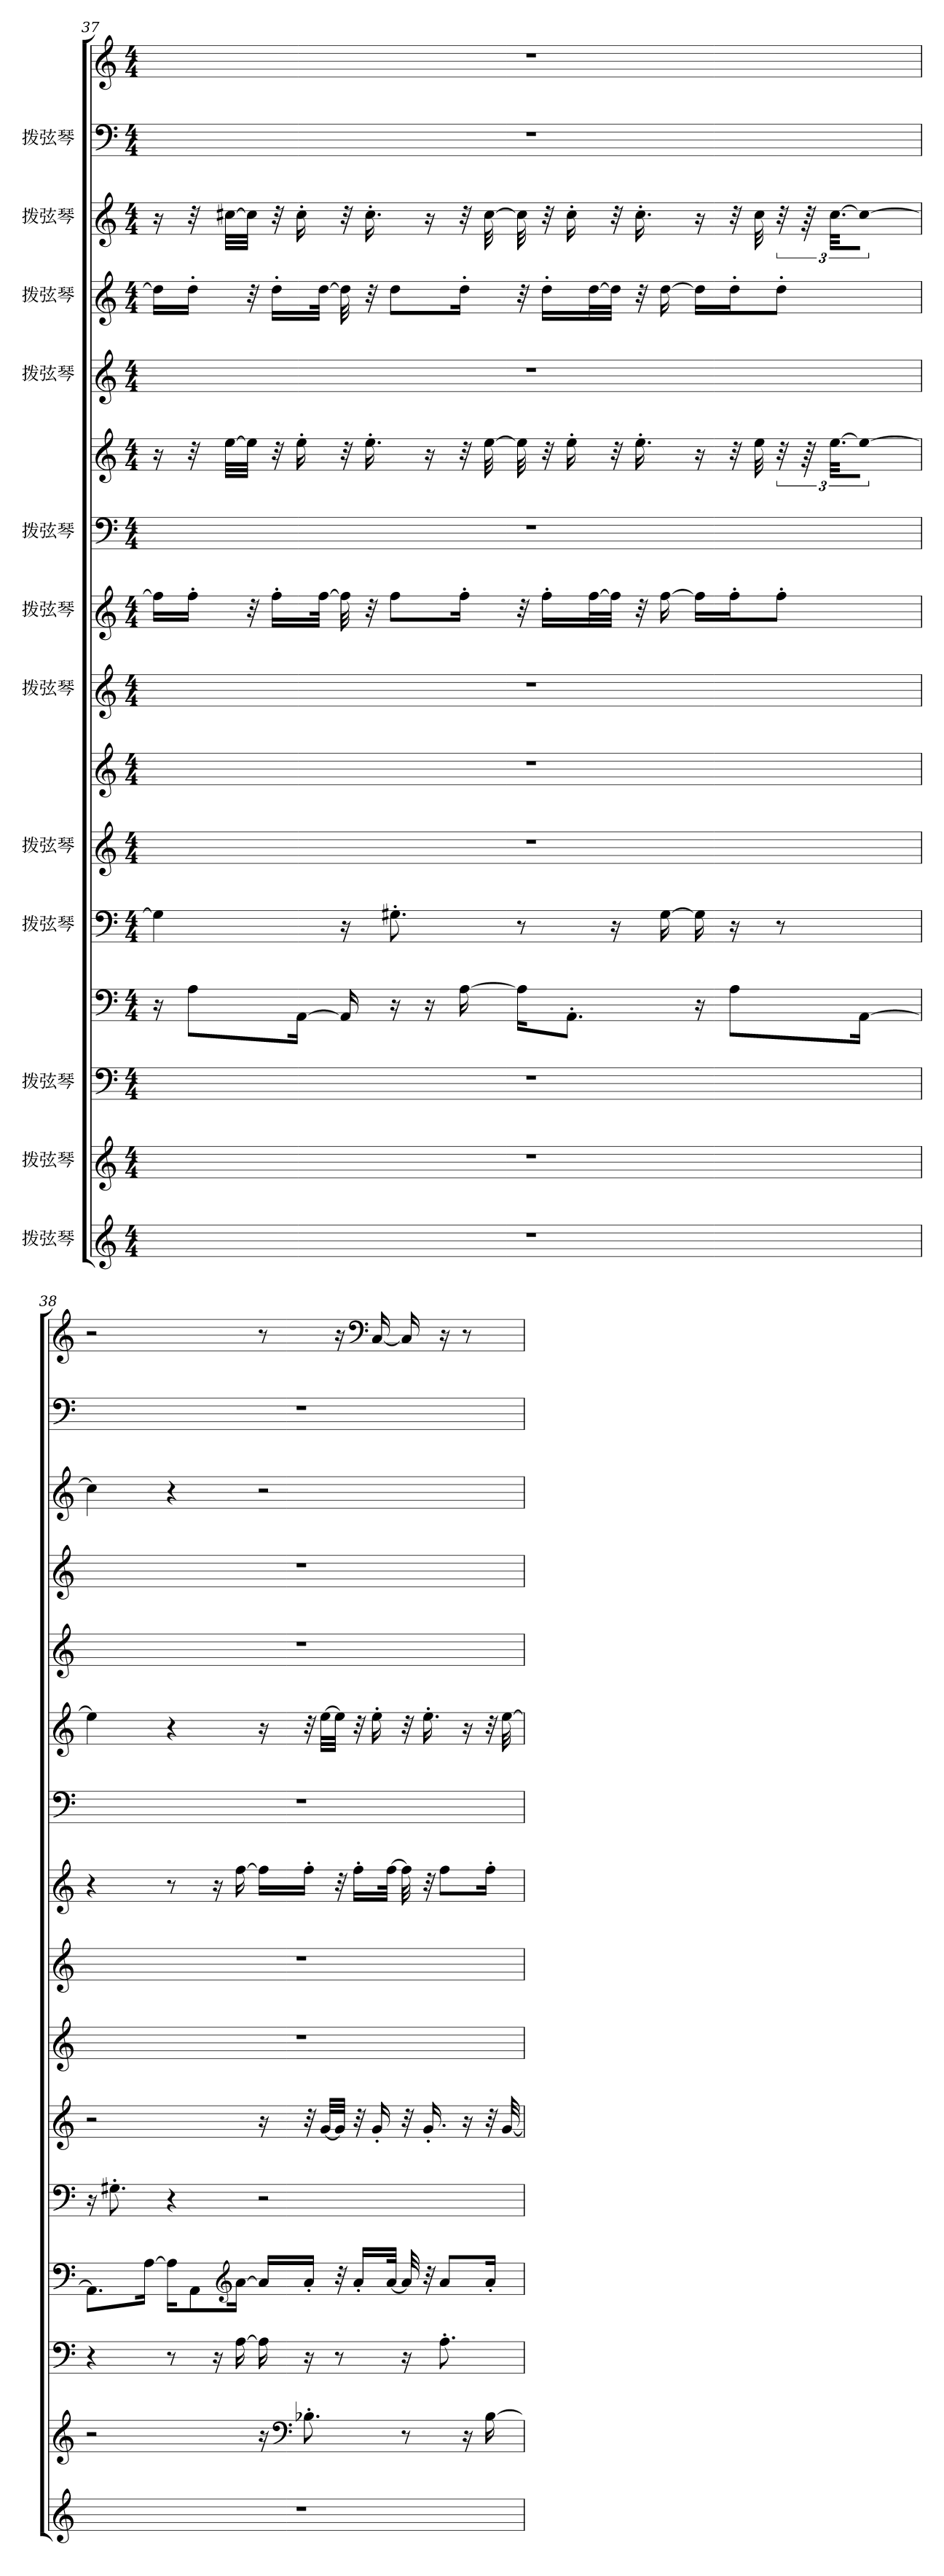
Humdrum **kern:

**kern	**kern	**kern	**kern	**kern	**kern	**kern	**kern	**kern	**kern	**kern	**kern	**kern	**kern	**kern	**kern
*part12	*part11	*part10	*part10	*part9	*part8	*part8	*part7	*part6	*part5	*part5	*part4	*part3	*part2	*part1	*part1
*staff16	*staff15	*staff14	*staff13	*staff12	*staff11	*staff10	*staff9	*staff8	*staff7	*staff6	*staff5	*staff4	*staff3	*staff2	*staff1
*I"拨弦琴	*I"拨弦琴	*I"拨弦琴	*	*I"拨弦琴	*I"拨弦琴	*	*I"拨弦琴	*I"拨弦琴	*I"拨弦琴	*	*I"拨弦琴	*I"拨弦琴	*I"拨弦琴	*I"拨弦琴	*
!!LO:PB:g=z
*clefG2	*clefG2	*clefF4	*clefF4	*clefF4	*clefG2	*clefG2	*clefG2	*clefG2	*clefF4	*clefG2	*clefG2	*clefG2	*clefG2	*clefF4	*clefG2
*k[]	*k[]	*k[]	*k[]	*k[]	*k[]	*k[]	*k[]	*k[]	*k[]	*k[]	*k[]	*k[]	*k[]	*k[]	*k[]
*M4/4	*M4/4	*M4/4	*M4/4	*M4/4	*M4/4	*M4/4	*M4/4	*M4/4	*M4/4	*M4/4	*M4/4	*M4/4	*M4/4	*M4/4	*M4/4
=37	=37	=37	=37	=37	=37	=37	=37	=37	=37	=37	=37	=37	=37	=37	=37
1r	1r	1r	16r	4G#\]	1r	1r	1r	16ff\LL]	1r	16r	1r	16dd\LL]	16r	1r	1r
.	.	.	8A\L	.	.	.	.	16ff'\JJ	.	32r	.	16dd'\JJ	32r	.	.
.	.	.	.	.	.	.	.	.	.	[32ee\LLL	.	.	[32cc#X\LLL	.	.
.	.	.	.	.	.	.	.	32r	.	32ee\JJJ]	.	32r	32cc#\JJJ]	.	.
.	.	.	.	.	.	.	.	16ff'\LL	.	32r	.	16dd'\LL	32r	.	.
.	.	.	[16AA\Jk	.	.	.	.	.	.	16ee'\	.	.	16cc#'\	.	.
.	.	.	.	.	.	.	.	[32ff\JJk	.	.	.	[32dd\JJk	.	.	.
.	.	.	16AA/]	16r	.	.	.	32ff\]	.	32r	.	32dd\]	32r	.	.
.	.	.	.	.	.	.	.	32r	.	16.ee'\	.	32r	16.cc#'\	.	.
.	.	.	16r	8.G#X'\	.	.	.	8ff\L	.	.	.	8dd\L	.	.	.
.	.	.	16r	.	.	.	.	.	.	16r	.	.	16r	.	.
.	.	.	[16A\	.	.	.	.	16ff'\Jk	.	32r	.	16dd'\Jk	32r	.	.
.	.	.	.	.	.	.	.	.	.	[32ee\	.	.	[32cc#\	.	.
.	.	.	16A\KL]	8r	.	.	.	32r	.	32ee\]	.	32r	32cc#\]	.	.
.	.	.	.	.	.	.	.	16ff'\LL	.	32r	.	16dd'\LL	32r	.	.
.	.	.	8.AA'\J	.	.	.	.	.	.	16ee'\	.	.	16cc#'\	.	.
.	.	.	.	.	.	.	.	[32ff\L	.	.	.	[32dd\L	.	.	.
.	.	.	.	16r	.	.	.	32ff\JJJ]	.	32r	.	32dd\JJJ]	32r	.	.
.	.	.	.	.	.	.	.	32r	.	16.ee'\	.	32r	16.cc#'\	.	.
.	.	.	.	[16G#\	.	.	.	[16ff\	.	.	.	[16dd\	.	.	.
.	.	.	16r	16G#\]	.	.	.	16ff\LL]	.	16r	.	16dd\LL]	16r	.	.
.	.	.	8A\L	16r	.	.	.	16ff'\J	.	32r	.	16dd'\J	32r	.	.
.	.	.	.	.	.	.	.	.	.	32ee\	.	.	32cc#\	.	.
.	.	.	.	8r	.	.	.	8ff'\J	.	48r	.	8dd'\J	48r	.	.
.	.	.	.	.	.	.	.	.	.	96r	.	.	96r	.	.
.	.	.	.	.	.	.	.	.	.	[48.ee\KLL	.	.	[48.cc#\KLL	.	.
.	.	.	[16AA\Jk	.	.	.	.	.	.	16ee\JJ_	.	.	16cc#\JJ_	.	.
!!LO:PB:g=z
=38	=38	=38	=38	=38	=38	=38	=38	=38	=38	=38	=38	=38	=38	=38	=38
1r	2r	4r	8.AA\L]	16r	2r	1r	1r	4r	1r	4ee\]	1r	1r	4cc#\]	1r	2r
.	.	.	.	8.G#X'\	.	.	.	.	.	.	.	.	.	.	.
.	.	.	[16A\Jk	.	.	.	.	.	.	.	.	.	.	.	.
.	.	8r	16A\KL]	4r	.	.	.	8r	.	4r	.	.	4r	.	.
.	.	.	8AA\	.	.	.	.	.	.	.	.	.	.	.	.
.	.	16r	.	.	.	.	.	16r	.	.	.	.	.	.	.
*	*	*	*clefG2	*	*	*	*	*	*	*	*	*	*	*	*
.	.	[16A\	[16a\Jk	.	.	.	.	[16ff\	.	.	.	.	.	.	.
.	16r	16A\]	16a/LL]	2r	16r	.	.	16ff\LL]	.	16r	.	.	2r	.	8r
*	*clefF4	*	*	*	*	*	*	*	*	*	*	*	*	*	*
.	8.B-X'\	16r	16a'/JJ	.	32r	.	.	16ff'\JJ	.	32r	.	.	.	.	.
.	.	.	.	.	[32g/LLL	.	.	.	.	[32ee\LLL	.	.	.	.	.
.	.	8r	32r	.	32g/JJJ]	.	.	32r	.	32ee\JJJ]	.	.	.	.	16r
.	.	.	16a'/LL	.	32r	.	.	16ff'\LL	.	32r	.	.	.	.	.
*	*	*	*	*	*	*	*	*	*	*	*	*	*	*	*clefF4
.	.	.	.	.	16g'/	.	.	.	.	16ee'\	.	.	.	.	[16C/
.	.	.	[32a/JJk	.	.	.	.	[32ff\JJk	.	.	.	.	.	.	.
.	8r	16r	32a/]	.	32r	.	.	32ff\]	.	32r	.	.	.	.	16C/]
.	.	.	32r	.	16.g'/	.	.	32r	.	16.ee'\	.	.	.	.	.
.	.	8.A'\	8a/L	.	.	.	.	8ff\L	.	.	.	.	.	.	16r
.	16r	.	.	.	16r	.	.	.	.	16r	.	.	.	.	8r
.	[16B-\	.	16a'/Jk	.	32r	.	.	16ff'\Jk	.	32r	.	.	.	.	.
.	.	.	.	.	[32g/	.	.	.	.	[32ee\	.	.	.	.	.
=	=	=	=	=	=	=	=	=	=	=	=	=	=	=	=
*-	*-	*-	*-	*-	*-	*-	*-	*-	*-	*-	*-	*-	*-	*-	*-
